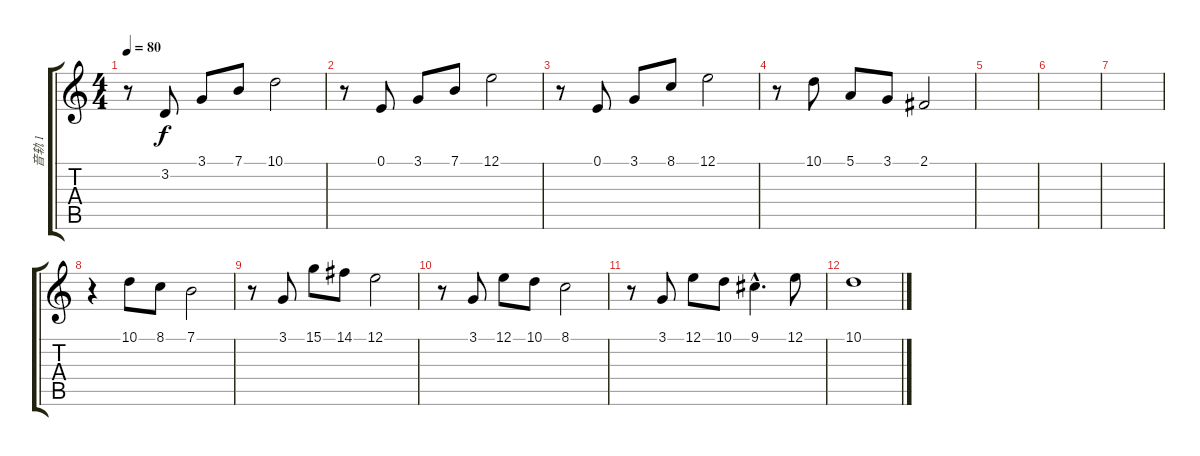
\track ("音轨 1" "音轨 1") {instrument musicbox}
\staff {score tabs}
\tuning (E4 B3 G3 D3 A2 E2) {hide}
\ts (4 4)
\tempo 80
\clef g2
\ks c
r.8{dy f instrument musicbox} 3.2.8 3.1.8 7.1.8 10.1.2 |
r.8 0.1.8 3.1.8 7.1.8 12.1.2 |
r.8 0.1.8 3.1.8 8.1.8 12.1.2 |
r.8 10.1.8 5.1.8 3.1.8 2.1.2 |
|
|
|
r.4 10.1.8 8.1.8 7.1.2 |
r.8 3.1.8 15.1.8 14.1.8 12.1.2 |
r.8 3.1.8 12.1.8 10.1.8 8.1.2 |
r.8 3.1.8 12.1.8 10.1.8 9.1{hac}.4{d} 12.1.8 |
10.1.1
